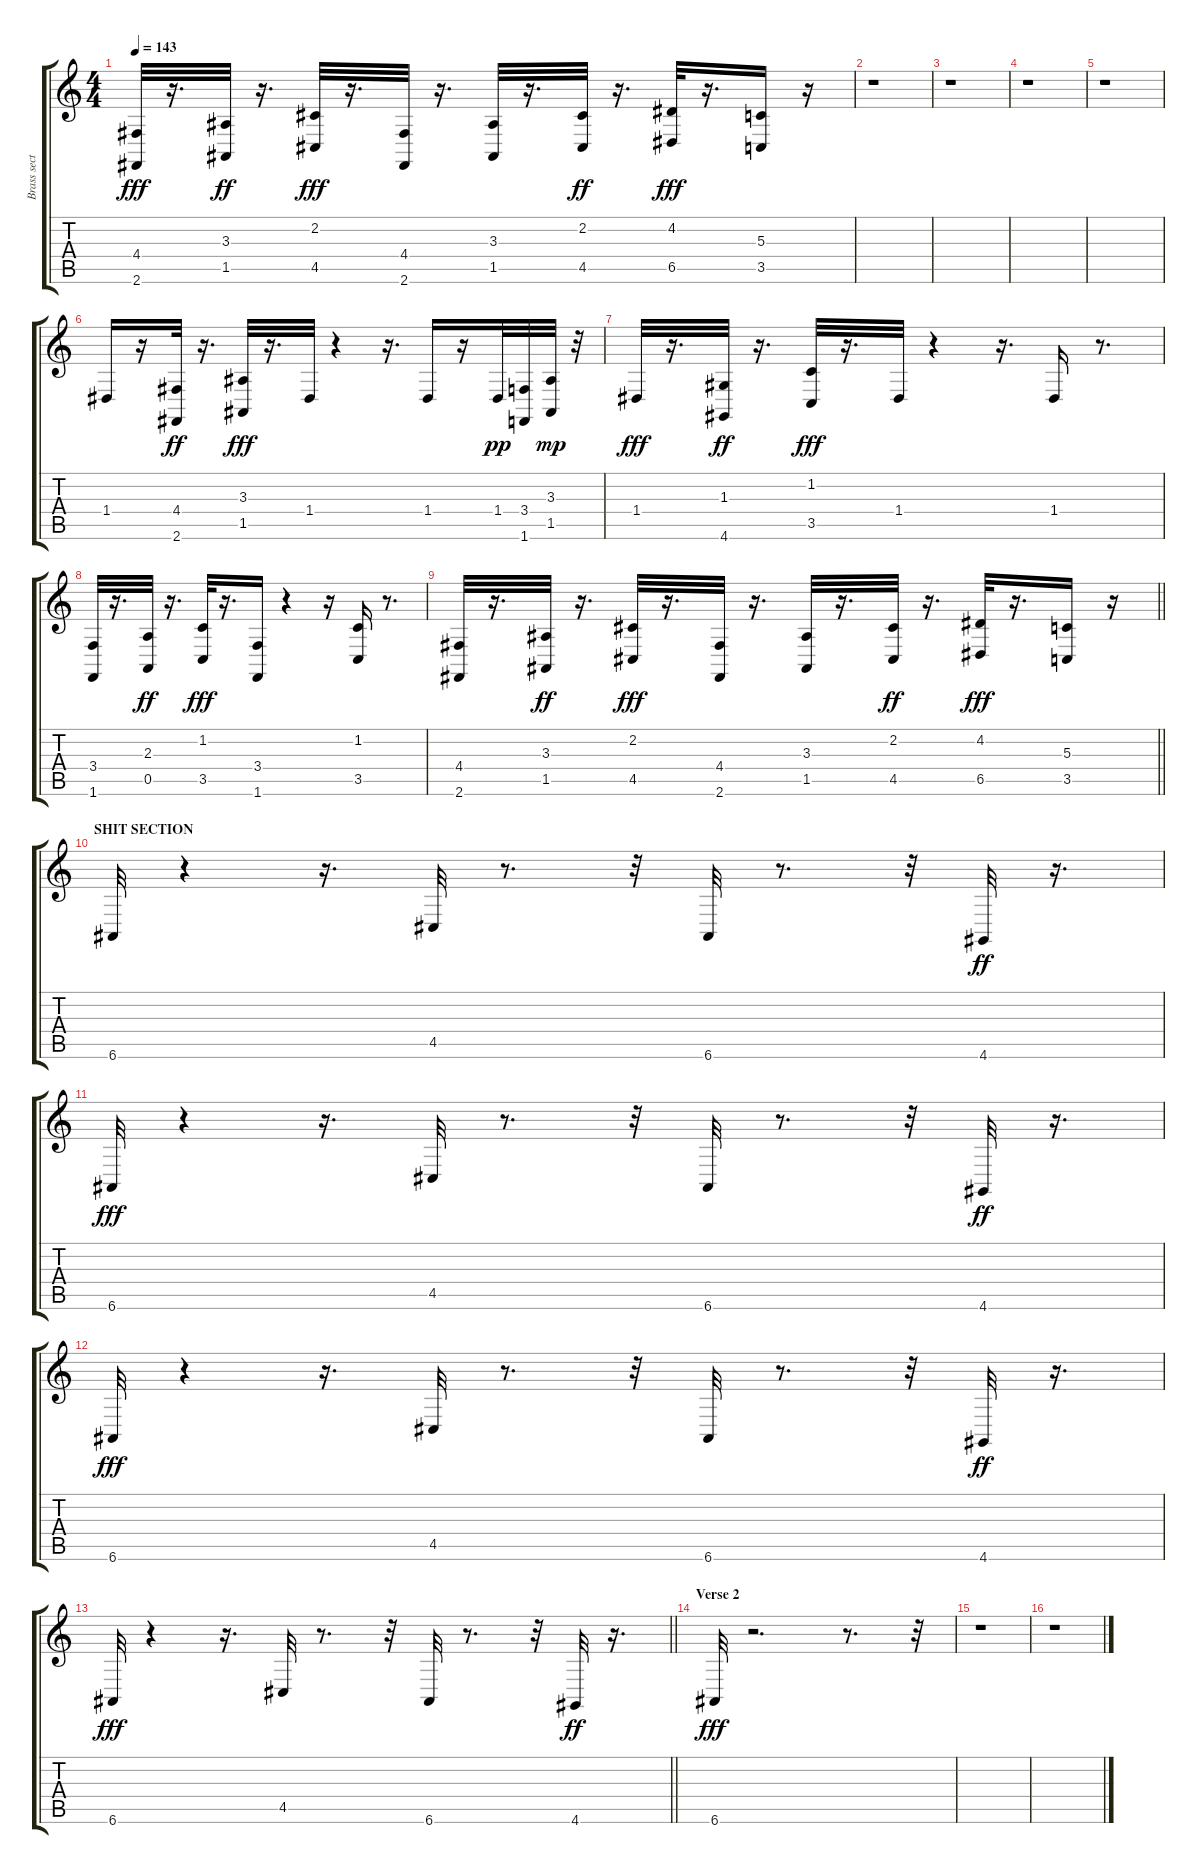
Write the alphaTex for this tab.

\track ("Brass section" "Brass sect") {instrument tuba}
\staff {score tabs}
\tuning (E4 B3 G3 D3 A2 E2) {hide}
\ts (4 4)
\tempo 143
\clef g2
\ks c
(4.4 2.6).32{dy fff} r.16{d} (3.3 1.5).32{dy ff} r.16{d} (2.2 4.5).32{dy fff} r.16{d} (4.4 2.6).32 r.16{d} (3.3 1.5).32 r.16{d} (2.2 4.5).32{dy ff} r.16{d} (4.2 6.5).32{dy fff} r.16{d} (5.3 3.5).16 r.16 |
r.1 |
r.1 |
r.1 |
r.1 |
1.4.16 r.16 (4.4 2.6).32{dy ff} r.16{d} (3.3 1.5).32{dy fff} r.16{d} 1.4.32 r.4 r.16{d} 1.4.16 r.16 1.4.32{dy pp} (3.4 1.6).32 (3.3 1.5).32{dy mp} r.32 |
1.4.32{dy fff} r.16{d} (1.3 4.6).32{dy ff} r.16{d} (1.2 3.5).32{dy fff} r.16{d} 1.4.32 r.4 r.16{d} 1.4.16 r.8{d} |
(3.4 1.6).32 r.16{d} (2.3 0.5).32{dy ff} r.16{d} (1.2 3.5).32{dy fff} r.16{d} (3.4 1.6).16 r.4 r.16 (1.2 3.5).16 r.8{d} |
\barLineRight lightlight
(4.4 2.6).32 r.16{d} (3.3 1.5).32{dy ff} r.16{d} (2.2 4.5).32{dy fff} r.16{d} (4.4 2.6).32 r.16{d} (3.3 1.5).32 r.16{d} (2.2 4.5).32{dy ff} r.16{d} (4.2 6.5).32{dy fff} r.16{d} (5.3 3.5).16 r.16 |
\section ("" "SHIT SECTION")
6.6.32 r.4 r.16{d} 4.5.32 r.8{d} r.32 6.6.32 r.8{d} r.32 4.6.32{dy ff} r.16{d} |
6.6.32{dy fff} r.4 r.16{d} 4.5.32 r.8{d} r.32 6.6.32 r.8{d} r.32 4.6.32{dy ff} r.16{d} |
6.6.32{dy fff} r.4 r.16{d} 4.5.32 r.8{d} r.32 6.6.32 r.8{d} r.32 4.6.32{dy ff} r.16{d} |
\barLineRight lightlight
6.6.32{dy fff} r.4 r.16{d} 4.5.32 r.8{d} r.32 6.6.32 r.8{d} r.32 4.6.32{dy ff} r.16{d} |
\section ("" "Verse 2")
6.6.32{dy fff} r.2{d} r.8{d} r.32 |
r.1 |
r.1
